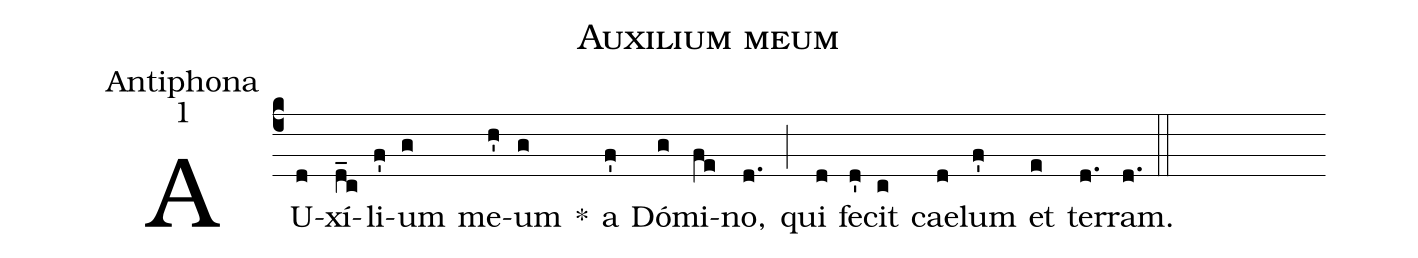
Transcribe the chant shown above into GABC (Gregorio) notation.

name:Auxilium meum;
office-part:Antiphona;
mode:1;
%%
(c4) AU(d)xí(d_c)li(f')um(g) me(h')um(g) *() a(f') Dó(g)mi(fe)no,(d.) (;) qui(d) fe(d')cit(c) cae(d)lum(f') et(e) ter(d.)ram.(d.) (::)
